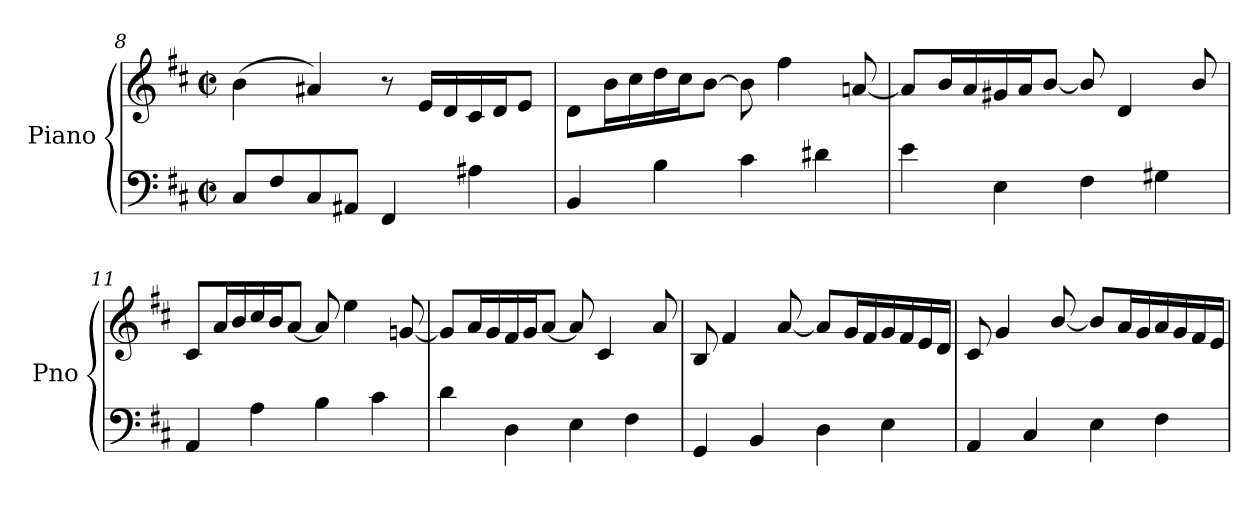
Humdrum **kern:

**kern	**kern
*part1	*part1
*staff2	*staff1
*I"Piano	*
*I'Pno	*
*clefF4	*clefG2
*k[f#c#]	*k[f#c#]
*M2/2	*M2/2
*met(c|)	*met(c|)
=8	=8
8C#/L	(4b\
8F#/	.
8C#/	4a#X/)
8AA#X/J	.
4FF#/	8r
.	16e/LL
.	16d/
4A#X\	16c#/
.	16d/J
.	8e/J
=9	=9
4BB/	8d\L
.	16b\L
.	16cc#\
4B\	16dd\
.	16cc#\J
.	[8b\J
4c#\	8b\]
.	4ff#\
4d#X\	.
.	[8an/
!!LO:LB:g=z
=10	=10
4e\	8a/L]
.	16b/L
.	16a/
4E\	16g#X/
.	16a/J
.	[8b/J
4F#\	8b/]
.	4d/
4G#X\	.
.	8b/
=11	=11
4AA/	8c#/L
.	16a/L
.	16b/
4A\	16cc#/
.	16b/J
.	[8a/J
4B\	8a/]
.	4ee\
4c#\	.
.	[8gn/
=12	=12
4d\	8g/L]
.	16a/L
.	16g/
4D\	16f#/
.	16g/J
.	[8a/J
4E\	8a/]
.	4c#/
4F#\	.
.	8a/
=13	=13
4GG/	8B/
.	4f#/
4BB/	.
.	[8a/
4D\	8a/L]
.	16g/L
.	16f#/
4E\	16g/
.	16f#/
.	16e/
.	16d/JJ
=14	=14
4AA/	8c#/
.	4g/
4C#/	.
.	[8b/
4E\	8b/L]
.	16a/L
.	16g/
4F#\	16a/
.	16g/
.	16f#/
.	16e/JJ
=	=
*-	*-
